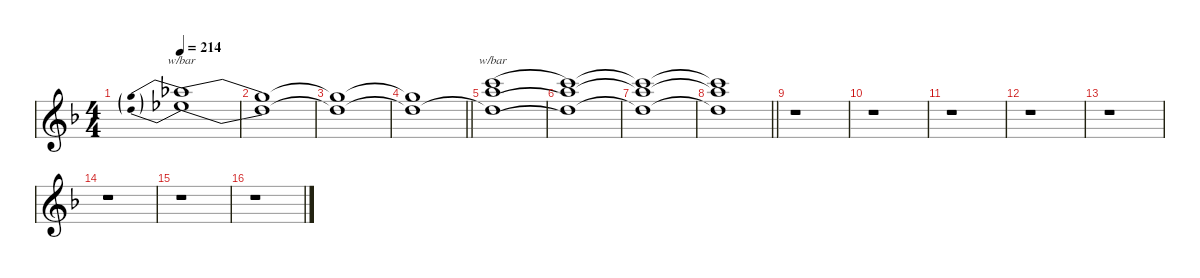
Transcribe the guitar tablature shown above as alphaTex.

\hideDynamics
\bracketExtendMode nobrackets
\singleTrackTrackNamePolicy hidden
\multiTrackTrackNamePolicy hidden
\firstSystemTrackNameMode fullname
\firstSystemTrackNameOrientation horizontal
\otherSystemsTrackNameOrientation horizontal
\track ("Keyboards" "S-Gt") {defaultSystemsLayout 8 instrument stringensemble1}
\staff {score}
\tuning (E4 B3 G3 D3 A2 D2)
\displaytranspose 12
\ts (4 4)
\tempo 214
\clef g2
\ks dminor
(8.2{t} 7.3{t}).1{tbe (predivedive default 0 2 60 0) dy f beam Down} |
(8.2{t acc forcenatural} 7.3{t acc forcenatural}).1{beam Down} |
(8.2{t acc forcenatural} 7.3{t acc forcenatural}).1{beam Down} |
\barLineRight lightlight
(8.2{t acc forcenatural} 7.3{t acc forcenatural}).1{beam Down} |
(8.1{acc forcenatural} 10.2{acc forcenatural} 7.3{t acc forcenatural}).1{tbe (hold default 0 0 60 0) beam Down} |
(8.1{t acc forcenatural} 10.2{t acc forcenatural} 7.3{t acc forcenatural}).1{beam Down} |
(8.1{t acc forcenatural} 10.2{t acc forcenatural} 7.3{t acc forcenatural}).1{beam Down} |
\barLineRight lightlight
(8.1{t acc forcenatural} 10.2{t acc forcenatural} 7.3{t acc forcenatural}).1{beam Down} |
r.1{beam Down} |
r.1{beam Down} |
r.1{beam Down} |
r.1{beam Down} |
r.1{beam Down} |
r.1{beam Down} |
r.1{beam Down} |
r.1{beam Down}
